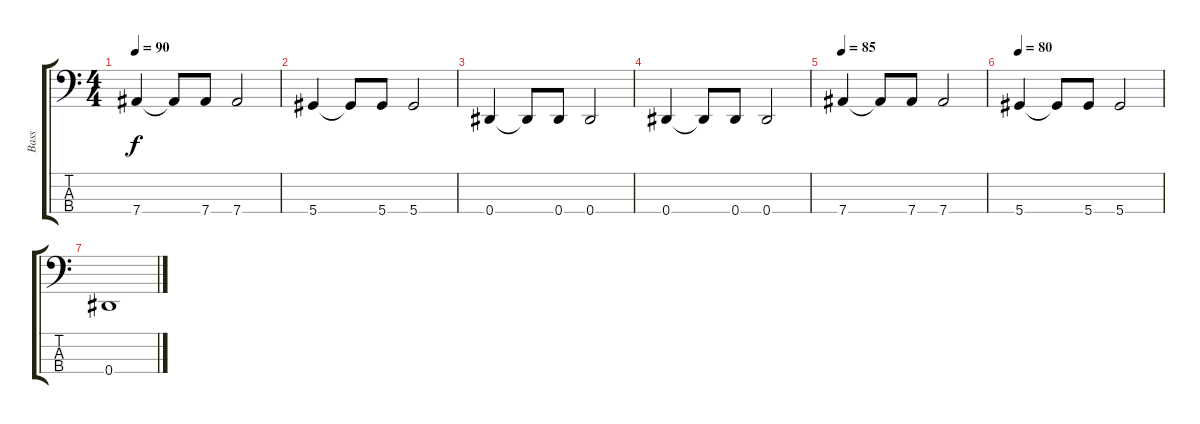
\track ("Bass" "Bass") {instrument electricbassfinger}
\staff {score tabs}
\tuning (Gb2 Db2 Ab1 Eb1) {hide}
\ts (4 4)
\tempo 90
\clef f4
\ks c
7.4.4{dy f} 7.4{t}.8 7.4.8 7.4.2 |
5.4.4 5.4{t}.8 5.4.8 5.4.2 |
0.4.4 0.4{t}.8 0.4.8 0.4.2 |
0.4.4 0.4{t}.8 0.4.8 0.4.2 |
\tempo 85
7.4.4 7.4{t}.8 7.4.8 7.4.2 |
\tempo 80
5.4.4 5.4{t}.8 5.4.8 5.4.2 |
0.4.1
